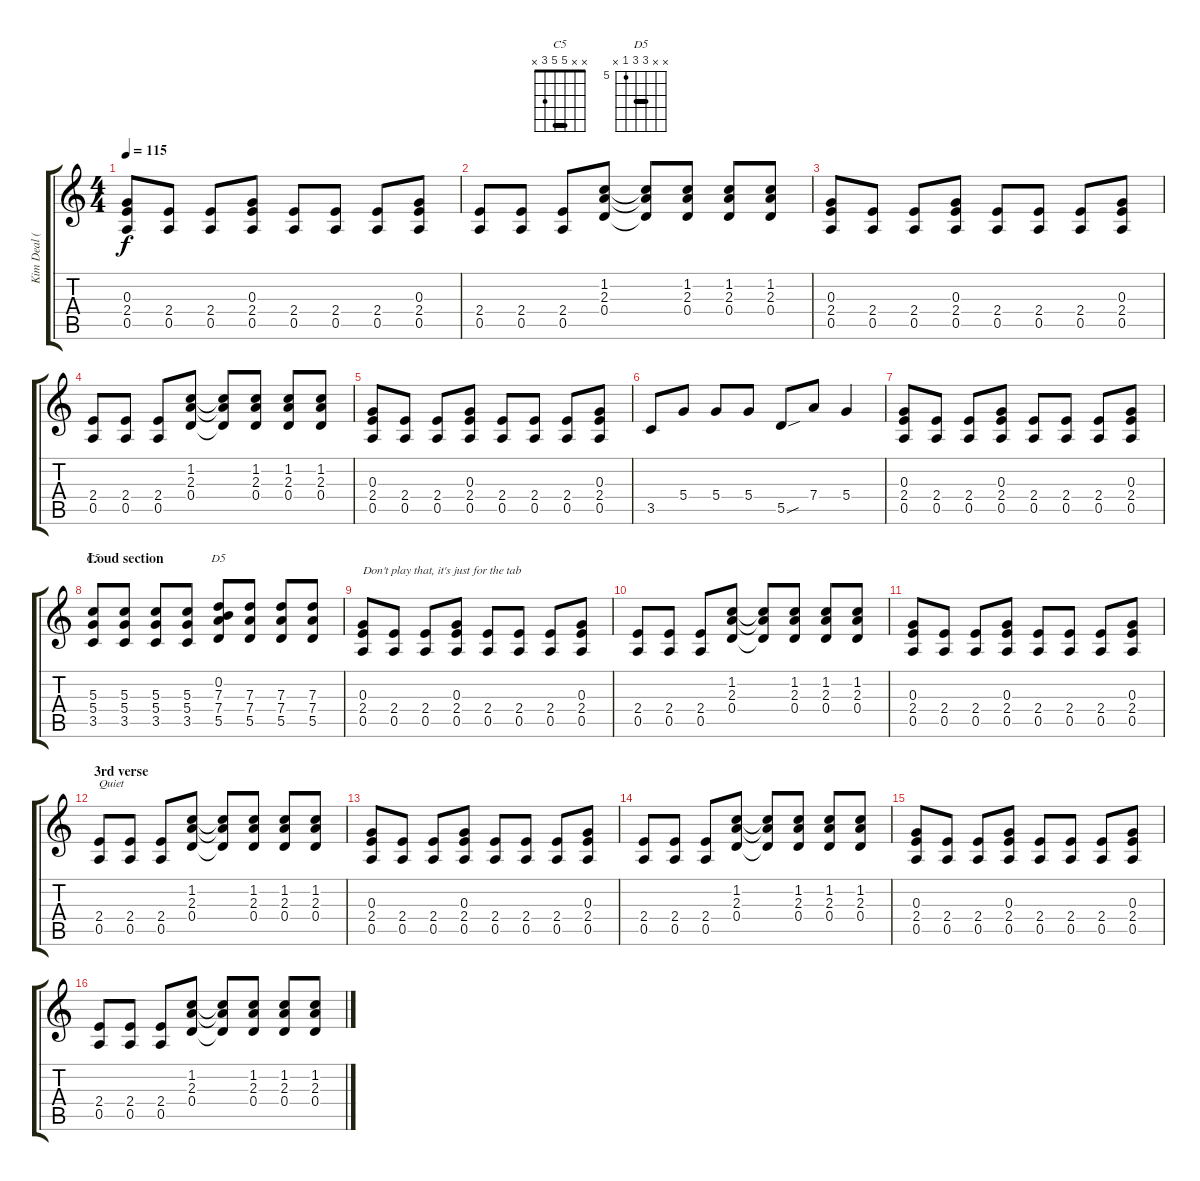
\track ("Kim Deal ( western guitar ) " "Kim Deal (") {instrument acousticguitarsteel}
\staff {score tabs}
\tuning (E4 B3 G3 D3 A2 E2) {hide}
\chord ("C5" x x 5 5 3 x) {barre 5}
\chord ("D5" x x 7 7 5 x) {firstfret 5 barre 7}
\ts (4 4)
\tempo 115
\clef g2
\ks c
(0.3 2.4 0.5).8{dy f} (2.4 0.5).8 (2.4 0.5).8 (0.3 2.4 0.5).8 (2.4 0.5).8 (2.4 0.5).8 (2.4 0.5).8 (0.3 2.4 0.5).8 |
(2.4 0.5).8 (2.4 0.5).8 (2.4 0.5).8 (1.2 2.3 0.4).8 (1.2{t} 2.3{t} 0.4{t}).8 (1.2 2.3 0.4).8 (1.2 2.3 0.4).8 (1.2 2.3 0.4).8 |
(0.3 2.4 0.5).8 (2.4 0.5).8 (2.4 0.5).8 (0.3 2.4 0.5).8 (2.4 0.5).8 (2.4 0.5).8 (2.4 0.5).8 (0.3 2.4 0.5).8 |
(2.4 0.5).8 (2.4 0.5).8 (2.4 0.5).8 (1.2 2.3 0.4).8 (1.2{t} 2.3{t} 0.4{t}).8 (1.2 2.3 0.4).8 (1.2 2.3 0.4).8 (1.2 2.3 0.4).8 |
(0.3 2.4 0.5).8 (2.4 0.5).8 (2.4 0.5).8 (0.3 2.4 0.5).8 (2.4 0.5).8 (2.4 0.5).8 (2.4 0.5).8 (0.3 2.4 0.5).8 |
3.5.8 5.4.8 5.4.8 5.4.8 5.5{sou}.8 7.4.8 5.4.4 |
(0.3 2.4 0.5).8 (2.4 0.5).8 (2.4 0.5).8 (0.3 2.4 0.5).8 (2.4 0.5).8 (2.4 0.5).8 (2.4 0.5).8 (0.3 2.4 0.5).8 |
\section ("" "Loud section")
(5.3 5.4 3.5).8{ch "C5"} (5.3 5.4 3.5).8 (5.3 5.4 3.5).8 (5.3 5.4 3.5).8 (0.2 7.3 7.4 5.5).8{ch "D5"} (7.3 7.4 5.5).8 (7.3 7.4 5.5).8 (7.3 7.4 5.5).8 |
(0.3 2.4 0.5).8{txt "Don't play that, it's just for the tab" volume 0} (2.4 0.5).8 (2.4 0.5).8 (0.3 2.4 0.5).8 (2.4 0.5).8 (2.4 0.5).8 (2.4 0.5).8 (0.3 2.4 0.5).8 |
(2.4 0.5).8 (2.4 0.5).8 (2.4 0.5).8 (1.2 2.3 0.4).8 (1.2{t} 2.3{t} 0.4{t}).8 (1.2 2.3 0.4).8 (1.2 2.3 0.4).8 (1.2 2.3 0.4).8 |
(0.3 2.4 0.5).8 (2.4 0.5).8 (2.4 0.5).8 (0.3 2.4 0.5).8 (2.4 0.5).8 (2.4 0.5).8 (2.4 0.5).8 (0.3 2.4 0.5).8 |
\section ("" "3rd verse")
(2.4 0.5).8{txt "Quiet" volume 10} (2.4 0.5).8 (2.4 0.5).8 (1.2 2.3 0.4).8 (1.2{t} 2.3{t} 0.4{t}).8 (1.2 2.3 0.4).8 (1.2 2.3 0.4).8 (1.2 2.3 0.4).8 |
(0.3 2.4 0.5).8 (2.4 0.5).8 (2.4 0.5).8 (0.3 2.4 0.5).8 (2.4 0.5).8 (2.4 0.5).8 (2.4 0.5).8 (0.3 2.4 0.5).8 |
(2.4 0.5).8 (2.4 0.5).8 (2.4 0.5).8 (1.2 2.3 0.4).8 (1.2{t} 2.3{t} 0.4{t}).8 (1.2 2.3 0.4).8 (1.2 2.3 0.4).8 (1.2 2.3 0.4).8 |
(0.3 2.4 0.5).8 (2.4 0.5).8 (2.4 0.5).8 (0.3 2.4 0.5).8 (2.4 0.5).8 (2.4 0.5).8 (2.4 0.5).8 (0.3 2.4 0.5).8 |
(2.4 0.5).8 (2.4 0.5).8 (2.4 0.5).8 (1.2 2.3 0.4).8 (1.2{t} 2.3{t} 0.4{t}).8 (1.2 2.3 0.4).8 (1.2 2.3 0.4).8 (1.2 2.3 0.4).8
